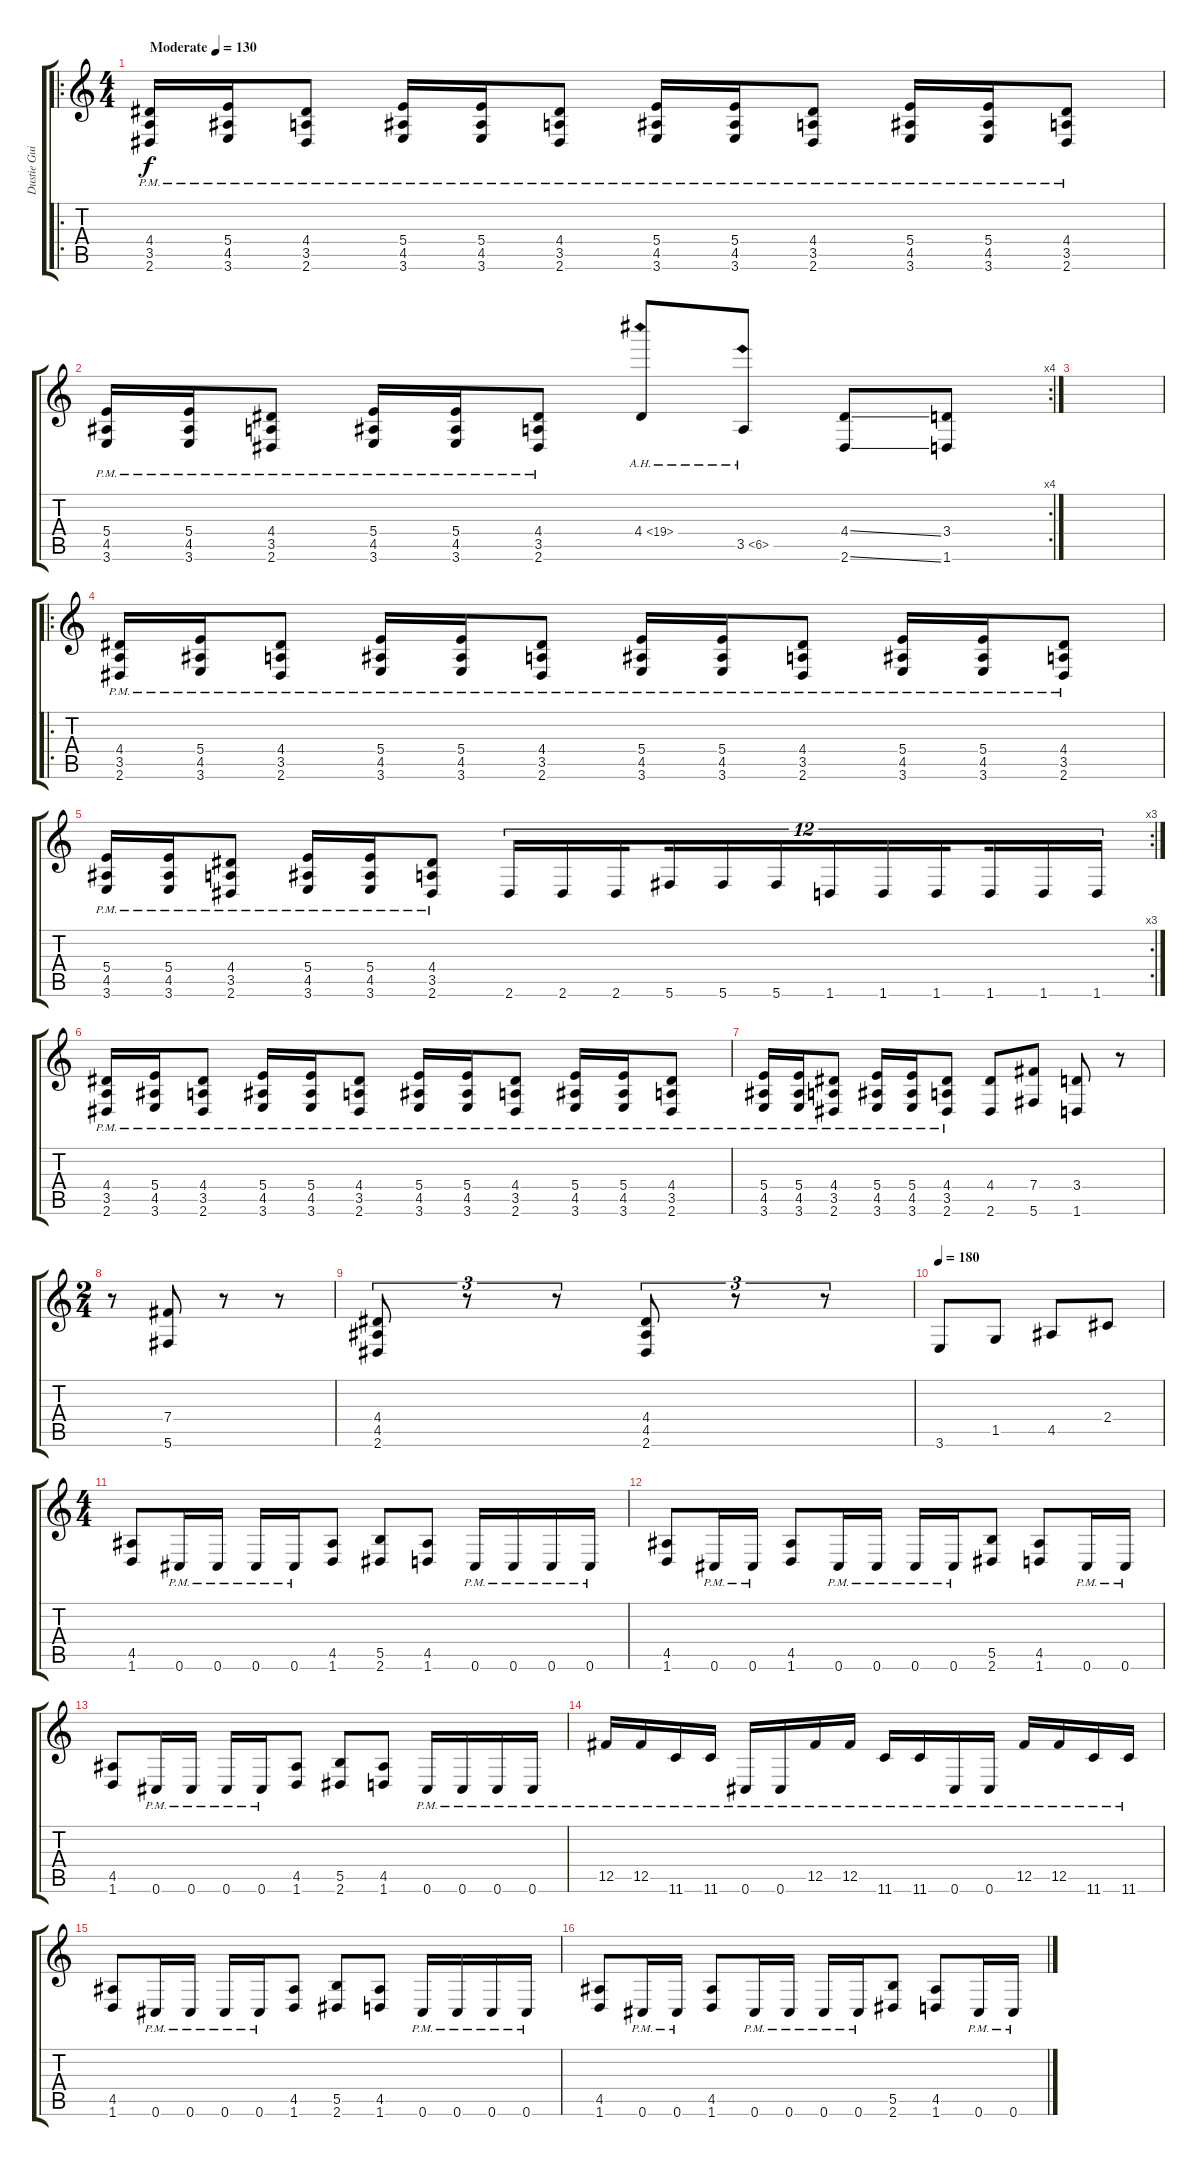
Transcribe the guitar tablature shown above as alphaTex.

\track ("Dustie Guitar" "Dustie Gui") {instrument distortionguitar}
\staff {score tabs}
\tuning (Db4 Ab3 E3 B2 Gb2 Db2) {hide}
\ro
\ts (4 4)
\tempo (130 "Moderate")
\clef g2
\ks c
(4.4 3.5 2.6{pm}).16{dy f instrument distortionguitar} (5.4 4.5 3.6{pm}).16 (4.4 3.5 2.6{pm}).8 (5.4 4.5 3.6{pm}).16 (5.4 4.5 3.6{pm}).16 (4.4 3.5 2.6{pm}).8 (5.4 4.5 3.6{pm}).16 (5.4 4.5 3.6{pm}).16 (4.4 3.5 2.6{pm}).8 (5.4 4.5 3.6{pm}).16 (5.4 4.5 3.6{pm}).16 (4.4 3.5 2.6{pm}).8 |
\rc 4
(5.4 4.5 3.6{pm}).16 (5.4 4.5 3.6{pm}).16 (4.4 3.5 2.6{pm}).8 (5.4 4.5 3.6{pm}).16 (5.4 4.5 3.6{pm}).16 (4.4 3.5 2.6{pm}).8 4.4{ah 15}.8 3.5{ah 3}.8 (4.4{ss} 2.6{ss}).8 (3.4 1.6).8 |
|
\ro
(4.4 3.5 2.6{pm}).16 (5.4 4.5 3.6{pm}).16 (4.4 3.5 2.6{pm}).8 (5.4 4.5 3.6{pm}).16 (5.4 4.5 3.6{pm}).16 (4.4 3.5 2.6{pm}).8 (5.4 4.5 3.6{pm}).16 (5.4 4.5 3.6{pm}).16 (4.4 3.5 2.6{pm}).8 (5.4 4.5 3.6{pm}).16 (5.4 4.5 3.6{pm}).16 (4.4 3.5 2.6{pm}).8 |
\rc 3
(5.4{pm} 4.5 3.6).16 (5.4{pm} 4.5 3.6).16 (4.4{pm} 3.5 2.6).8 (5.4{pm} 4.5 3.6).16 (5.4 4.5 3.6{pm}).16 (4.4{pm} 3.5 2.6).8 2.6.16{tu (12 8)} 2.6.16{tu (12 8)} 2.6.16{tu (12 8) beam splitsecondary} 5.6.16{tu (12 8)} 5.6.16{tu (12 8)} 5.6.16{tu (12 8)} 1.6.16{tu (12 8)} 1.6.16{tu (12 8)} 1.6.16{tu (12 8) beam splitsecondary} 1.6.16{tu (12 8)} 1.6.16{tu (12 8)} 1.6.16{tu (12 8)} |
(4.4 3.5 2.6{pm}).16 (5.4 4.5 3.6{pm}).16 (4.4 3.5 2.6{pm}).8 (5.4 4.5 3.6{pm}).16 (5.4 4.5 3.6{pm}).16 (4.4 3.5 2.6{pm}).8 (5.4 4.5 3.6{pm}).16 (5.4 4.5 3.6{pm}).16 (4.4 3.5 2.6{pm}).8 (5.4 4.5 3.6{pm}).16 (5.4 4.5 3.6{pm}).16 (4.4 3.5 2.6{pm}).8 |
(5.4 4.5 3.6{pm}).16 (5.4 4.5 3.6{pm}).16 (4.4 3.5 2.6{pm}).8 (5.4{pm} 4.5 3.6).16 (5.4 4.5 3.6{pm}).16 (4.4{pm} 3.5 2.6).8 (4.4 2.6).8 (7.4 5.6).8 (3.4 1.6).8 r.8 |
\ts (2 4)
r.8 (7.4 5.6).8 r.8 r.8 |
(4.4 4.5 2.6).8{tu (3 2)} r.8{tu (3 2)} r.8{tu (3 2)} (4.4 4.5 2.6).8{tu (3 2)} r.8{tu (3 2)} r.8{tu (3 2)} |
\tempo 180
3.6.8 1.5.8 4.5.8 2.4.8 |
\ts (4 4)
(4.5 1.6).8 0.6{pm}.16 0.6{pm}.16 0.6{pm}.16 0.6{pm}.16 (4.5 1.6).8 (5.5 2.6).8 (4.5 1.6).8 0.6{pm}.16 0.6{pm}.16 0.6{pm}.16 0.6{pm}.16 |
(4.5 1.6).8 0.6{pm}.16 0.6{pm}.16 (4.5 1.6).8 0.6{pm}.16 0.6{pm}.16 0.6{pm}.16 0.6{pm}.16 (5.5 2.6).8 (4.5 1.6).8 0.6{pm}.16 0.6{pm}.16 |
(4.5 1.6).8 0.6{pm}.16 0.6{pm}.16 0.6{pm}.16 0.6{pm}.16 (4.5 1.6).8 (5.5 2.6).8 (4.5 1.6).8 0.6{pm}.16 0.6{pm}.16 0.6{pm}.16 0.6{pm}.16 |
12.5{pm}.16 12.5{pm}.16 11.6{pm}.16 11.6{pm}.16 0.6{pm}.16 0.6{pm}.16 12.5{pm}.16 12.5{pm}.16 11.6{pm}.16 11.6{pm}.16 0.6{pm}.16 0.6{pm}.16 12.5{pm}.16 12.5{pm}.16 11.6{pm}.16 11.6{pm}.16 |
(4.5 1.6).8 0.6{pm}.16 0.6{pm}.16 0.6{pm}.16 0.6{pm}.16 (4.5 1.6).8 (5.5 2.6).8 (4.5 1.6).8 0.6{pm}.16 0.6{pm}.16 0.6{pm}.16 0.6{pm}.16 |
(4.5 1.6).8 0.6{pm}.16 0.6{pm}.16 (4.5 1.6).8 0.6{pm}.16 0.6{pm}.16 0.6{pm}.16 0.6{pm}.16 (5.5 2.6).8 (4.5 1.6).8 0.6{pm}.16 0.6{pm}.16
